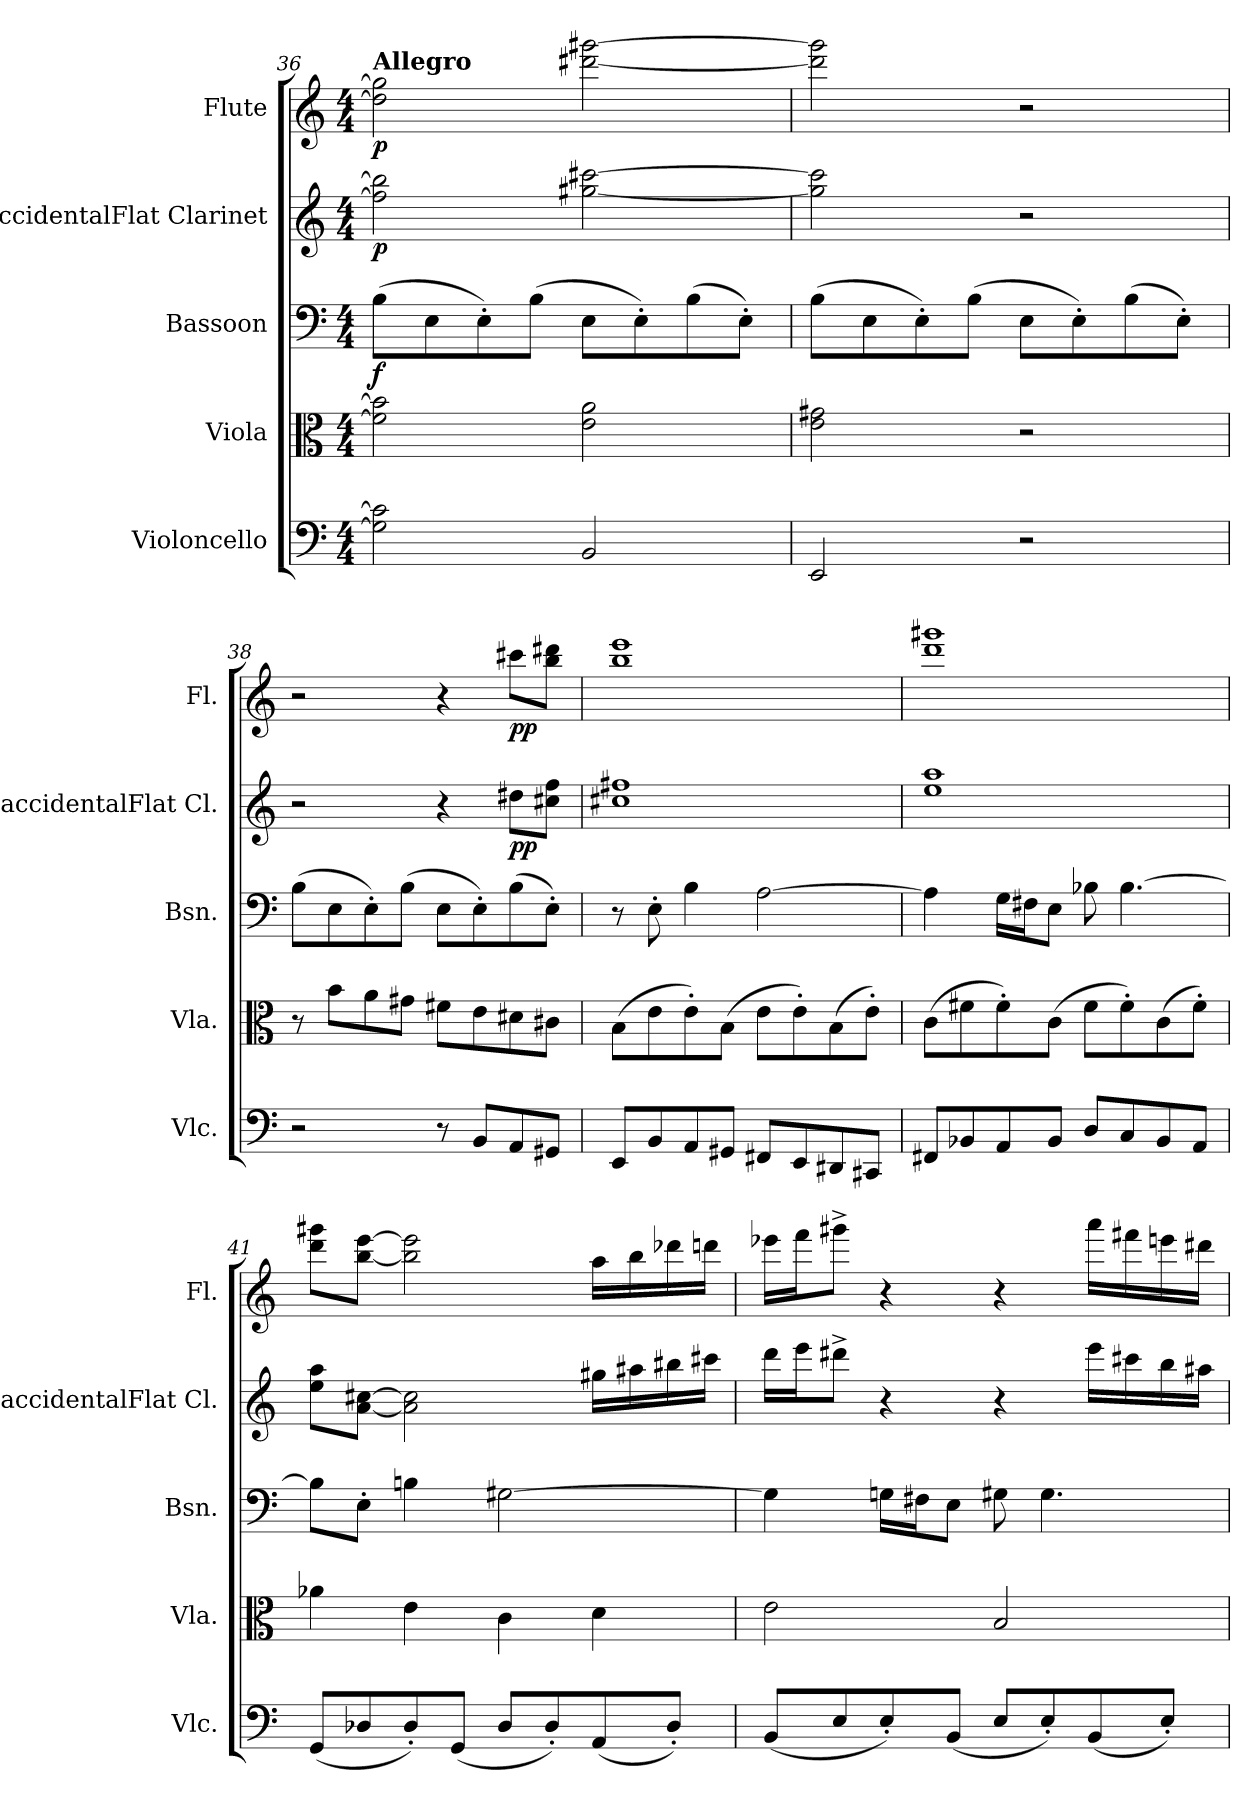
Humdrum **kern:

**kern	**kern	**kern	**dynam	**kern	**dynam	**kern	**dynam
*part5	*part4	*part3	*part3	*part2	*part2	*part1	*part1
*staff5	*staff4	*staff3	*staff3	*staff2	*staff2	*staff1	*staff1
*I"Violoncello	*I"Viola	*I"Bassoon	*	*I"BaccidentalFlat Clarinet	*	*I"Flute	*
*I'Vlc.	*I'Vla.	*I'Bsn.	*	*I'BaccidentalFlat Cl.	*	*I'Fl.	*
*clefF4	*clefC3	*clefF4	*	*clefG2	*	*clefG2	*
*	*	*	*	*ITrd1c2	*	*	*
*k[]	*k[]	*k[]	*	*k[b-e-]	*	*k[]	*
*M4/4	*M4/4	*M4/4	*	*M4/4	*	*M4/4	*
=36	=36	=36	=36	=36	=36	=36	=36
!	!	!	!	!	!	!LO:TX:a:B:t=Allegro	!
!	!	!	!LO:DY:b	!	!LO:DY:b	!	!LO:DY:b
2G\] 2c\]	2f\] 2b\]	(8B\L	f	2ee-\] 2aa\]	p	2dd\] 2gg\]	p
.	.	8E\	.	.	.	.	.
.	.	8E'\)	.	.	.	.	.
.	.	(8B\J	.	.	.	.	.
2BB/	2e\ 2a\	8E\L	.	[2ff#X\ [2bbn\	.	[2ddd#X\ [2ggg#X\	.
.	.	8E'\)	.	.	.	.	.
.	.	(8B\	.	.	.	.	.
.	.	8E'\J)	.	.	.	.	.
=37	=37	=37	=37	=37	=37	=37	=37
2EE/	2e\ 2g#X\	(8B\L	.	2ff#\] 2bb\]	.	2ddd#\] 2ggg#\]	.
.	.	8E\	.	.	.	.	.
.	.	8E'\)	.	.	.	.	.
.	.	(8B\J	.	.	.	.	.
2r	2r	8E\L	.	2r	.	2r	.
.	.	8E'\)	.	.	.	.	.
.	.	(8B\	.	.	.	.	.
.	.	8E'\J)	.	.	.	.	.
!!LO:LB:g=z
=38	=38	=38	=38	=38	=38	=38	=38
2r	8r	(8B\L	.	2r	.	2r	.
.	8b\L	8E\	.	.	.	.	.
.	8a\	8E'\)	.	.	.	.	.
.	8g#X\J	(8B\J	.	.	.	.	.
8r	8f#X\L	8E\L	.	4r	.	4r	.
8BB/L	8e\	8E'\)	.	.	.	.	.
!	!	!	!	!	!LO:DY:b	!	!LO:DY:b
8AA/	8d#X\	(8B\	.	8cc#X\L	pp	8ccc#X\L	pp
8GG#X/J	8c#X\J	8E'\J)	.	8bn\ 8ee-\J	.	8bb\ 8ddd#X\J	.
=39	=39	=39	=39	=39	=39	=39	=39
8EE/L	(8B\L	8r	.	1bn 1een	.	1bb 1eee	.
8BB/	8e\	8E'\	.	.	.	.	.
8AA/	8e'\)	4B\	.	.	.	.	.
8GG#X/J	(8B\J	.	.	.	.	.	.
8FF#X/L	8e\L	[2A\	.	.	.	.	.
8EE/	8e'\)	.	.	.	.	.	.
8DD#X/	(8B\	.	.	.	.	.	.
8CC#X/J	8e'\J)	.	.	.	.	.	.
=40	=40	=40	=40	=40	=40	=40	=40
8FF#X/L	(8c\L	4A\]	.	1dd 1gg	.	1ddd 1ggg#X	.
8BB-X/	8f#X\	.	.	.	.	.	.
8AA/	8f#'\)	16G\LL	.	.	.	.	.
.	.	16F#X\J	.	.	.	.	.
8BB-/J	(8c\J	8E\J	.	.	.	.	.
8D/L	8f#\L	8B-X\	.	.	.	.	.
8C/	8f#'\)	[4.B-\	.	.	.	.	.
8BB-/	(8c\	.	.	.	.	.	.
8AA/J	8f#'\J)	.	.	.	.	.	.
!!LO:PB:g=z
=41	=41	=41	=41	=41	=41	=41	=41
(8GG/L	4a-X\	8B-\L]	.	8dd\ 8gg\L	.	8ddd\ 8ggg#X\L	.
8D-X/	.	8E'\J	.	[8g\ [8bn\J	.	[8bb\ [8eee\J	.
8D-'/)	4e\	4Bn\	.	2g\] 2b\]	.	2bb\] 2eee\]	.
(8GG/J	.	.	.	.	.	.	.
8D-/L	4c\	[2G#X\	.	.	.	.	.
8D-'/)	.	.	.	.	.	.	.
(8AA/	4d\	.	.	16ff#X\LL	.	16aa\LL	.
.	.	.	.	16gg#X\	.	16bb\	.
8D-'/J)	.	.	.	16aa#X\	.	16ddd-X\	.
.	.	.	.	16bbn\JJ	.	16dddn\JJ	.
=42	=42	=42	=42	=42	=42	=42	=42
(8BB/L	2e\	4G#\]	.	16ccc\LL	.	16eee-X\LL	.
.	.	.	.	16ddd\J	.	16fff\J	.
8E/	.	.	.	8ccc#X^\J	.	8ggg#X^\J	.
8E'/)	.	16Gn\LL	.	4r	.	4r	.
.	.	16F#X\J	.	.	.	.	.
(8BB/J	.	8E\J	.	.	.	.	.
8E/L	2B/	8G#X\	.	4r	.	4r	.
8E'/)	.	4.G#\	.	.	.	.	.
(8BB/	.	.	.	16ddd\LL	.	16aaa\LL	.
.	.	.	.	16bbn\	.	16fff#X\	.
8E'/J)	.	.	.	16aa\	.	16eeen\	.
.	.	.	.	16gg#X\JJ	.	16ddd#X\JJ	.
=	=	=	=	=	=	=	=
*-	*-	*-	*-	*-	*-	*-	*-
